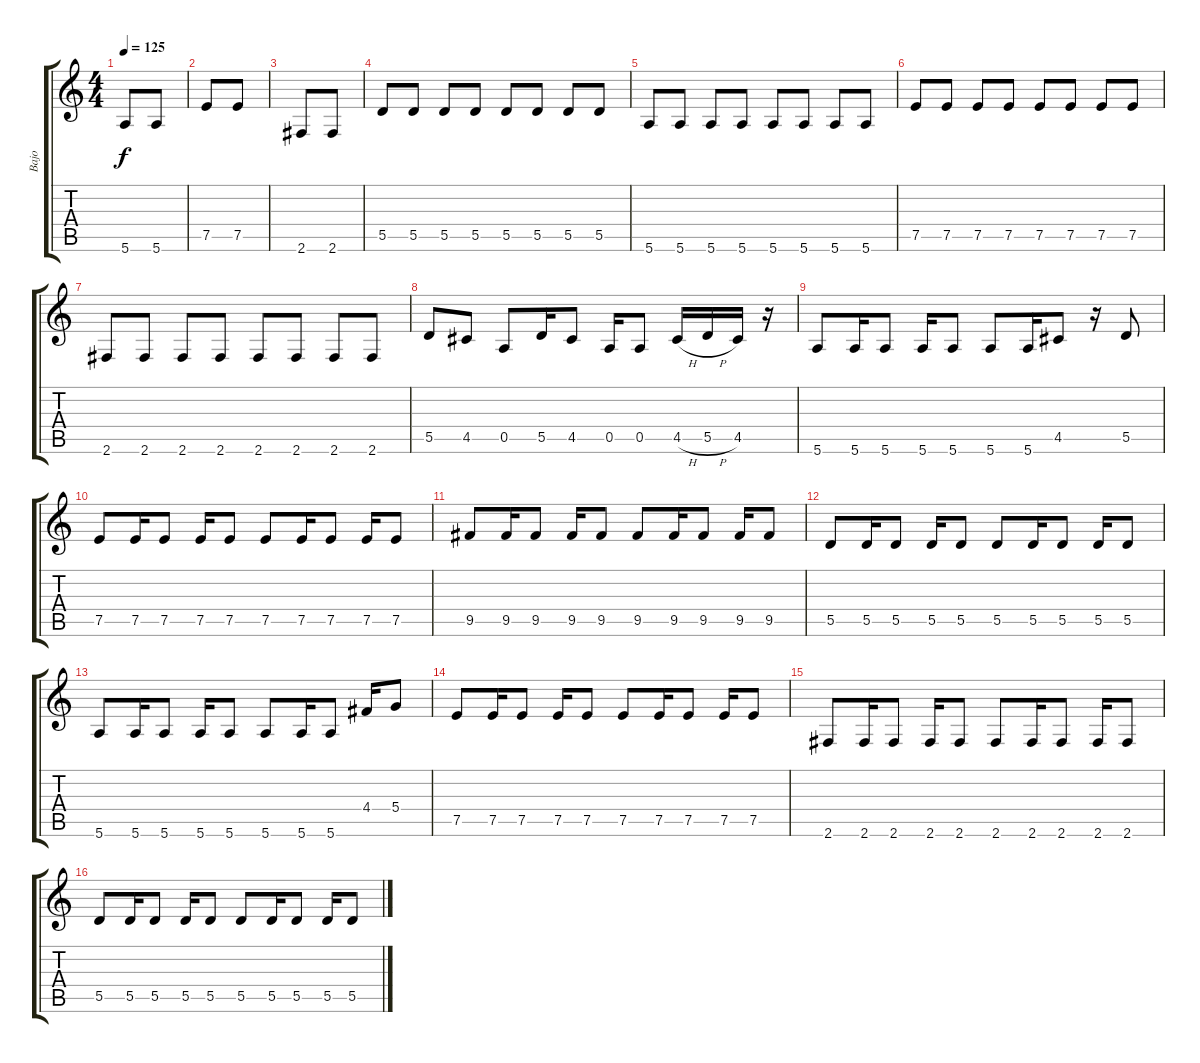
\track ("Bajo" "Bajo") {instrument electricbasspick}
\staff {score tabs}
\tuning (E4 B3 G3 D3 A2 E2) {hide}
\ts (4 4)
\tempo 125
\clef g2
\ks c
5.6.8{dy f} 5.6.8 |
7.5.8 7.5.8 |
2.6.8 2.6.8 |
5.5.8 5.5.8 5.5.8 5.5.8 5.5.8 5.5.8 5.5.8 5.5.8 |
5.6.8 5.6.8 5.6.8 5.6.8 5.6.8 5.6.8 5.6.8 5.6.8 |
7.5.8 7.5.8 7.5.8 7.5.8 7.5.8 7.5.8 7.5.8 7.5.8 |
2.6.8 2.6.8 2.6.8 2.6.8 2.6.8 2.6.8 2.6.8 2.6.8 |
5.5.8 4.5.8 0.5.8 5.5.16 4.5.8 0.5.16 0.5.8 4.5{h}.16 5.5{h}.16 4.5.16 r.16 |
5.6.8 5.6.16 5.6.8 5.6.16 5.6.8 5.6.8 5.6.16 4.5.8 r.16 5.5.8 |
7.5.8 7.5.16 7.5.8 7.5.16 7.5.8 7.5.8 7.5.16 7.5.8 7.5.16 7.5.8 |
9.5.8 9.5.16 9.5.8 9.5.16 9.5.8 9.5.8 9.5.16 9.5.8 9.5.16 9.5.8 |
5.5.8 5.5.16 5.5.8 5.5.16 5.5.8 5.5.8 5.5.16 5.5.8 5.5.16 5.5.8 |
5.6.8 5.6.16 5.6.8 5.6.16 5.6.8 5.6.8 5.6.16 5.6.8 4.4.16 5.4.8 |
7.5.8 7.5.16 7.5.8 7.5.16 7.5.8 7.5.8 7.5.16 7.5.8 7.5.16 7.5.8 |
2.6.8 2.6.16 2.6.8 2.6.16 2.6.8 2.6.8 2.6.16 2.6.8 2.6.16 2.6.8 |
5.5.8 5.5.16 5.5.8 5.5.16 5.5.8 5.5.8 5.5.16 5.5.8 5.5.16 5.5.8
